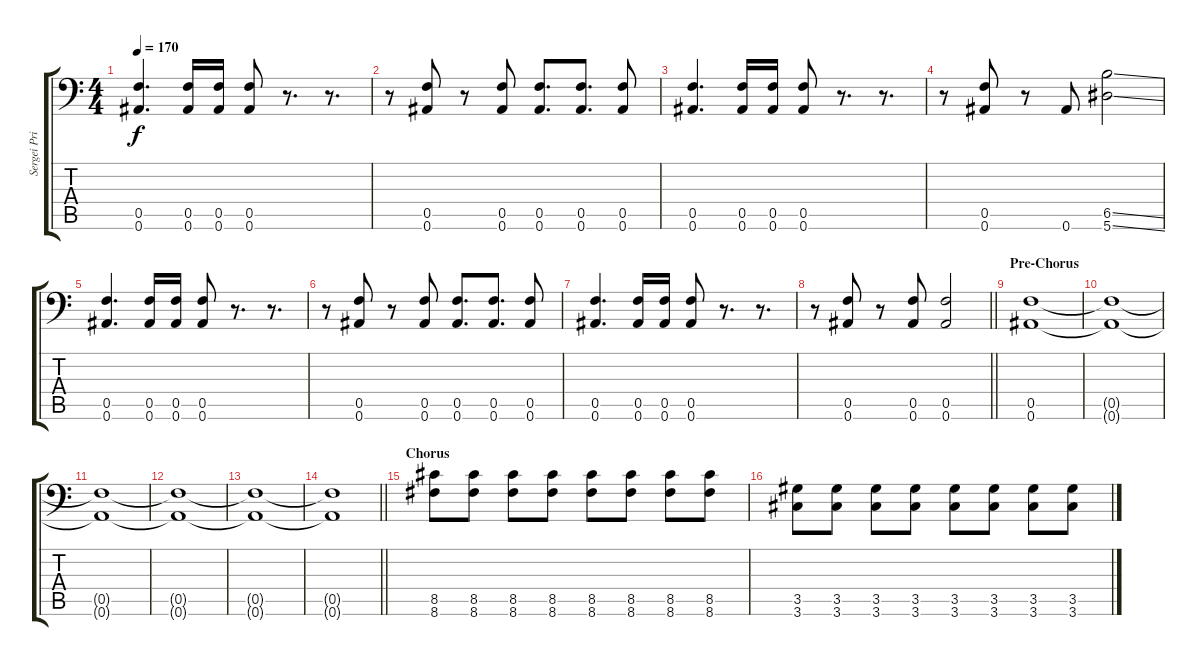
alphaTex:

\track ("Sergei Primal" "Sergei Pri") {instrument distortionguitar}
\staff {score tabs}
\tuning (C4 G3 Eb3 Bb2 F2 Bb1) {hide}
\ts (4 4)
\tempo 170
\clef f4
\ks c
(0.5 0.6).4{d dy f} (0.5 0.6).16 (0.5 0.6).16 (0.5 0.6).8 r.8{d} r.8{d} |
r.8 (0.5 0.6).8 r.8 (0.5 0.6).8 (0.5 0.6).8{d} (0.5 0.6).8{d} (0.5 0.6).8 |
(0.5 0.6).4{d} (0.5 0.6).16 (0.5 0.6).16 (0.5 0.6).8 r.8{d} r.8{d} |
r.8 (0.5 0.6).8 r.8 0.6.8 (6.5{ss} 5.6{ss}).2 |
(0.5 0.6).4{d} (0.5 0.6).16 (0.5 0.6).16 (0.5 0.6).8 r.8{d} r.8{d} |
r.8 (0.5 0.6).8 r.8 (0.5 0.6).8 (0.5 0.6).8{d} (0.5 0.6).8{d} (0.5 0.6).8 |
(0.5 0.6).4{d} (0.5 0.6).16 (0.5 0.6).16 (0.5 0.6).8 r.8{d} r.8{d} |
\barLineRight lightlight
r.8 (0.5 0.6).8 r.8 (0.5 0.6).8 (0.5 0.6).2 |
\section ("" "Pre-Chorus")
(0.5 0.6).1 |
(0.5{t} 0.6{t}).1 |
(0.5{t} 0.6{t}).1 |
(0.5{t} 0.6{t}).1 |
(0.5{t} 0.6{t}).1 |
\barLineRight lightlight
(0.5{t} 0.6{t}).1 |
\section ("" "Chorus")
(8.5 8.6).8 (8.5 8.6).8 (8.5 8.6).8 (8.5 8.6).8 (8.5 8.6).8 (8.5 8.6).8 (8.5 8.6).8 (8.5 8.6).8 |
(3.5 3.6).8 (3.5 3.6).8 (3.5 3.6).8 (3.5 3.6).8 (3.5 3.6).8 (3.5 3.6).8 (3.5 3.6).8 (3.5 3.6).8
